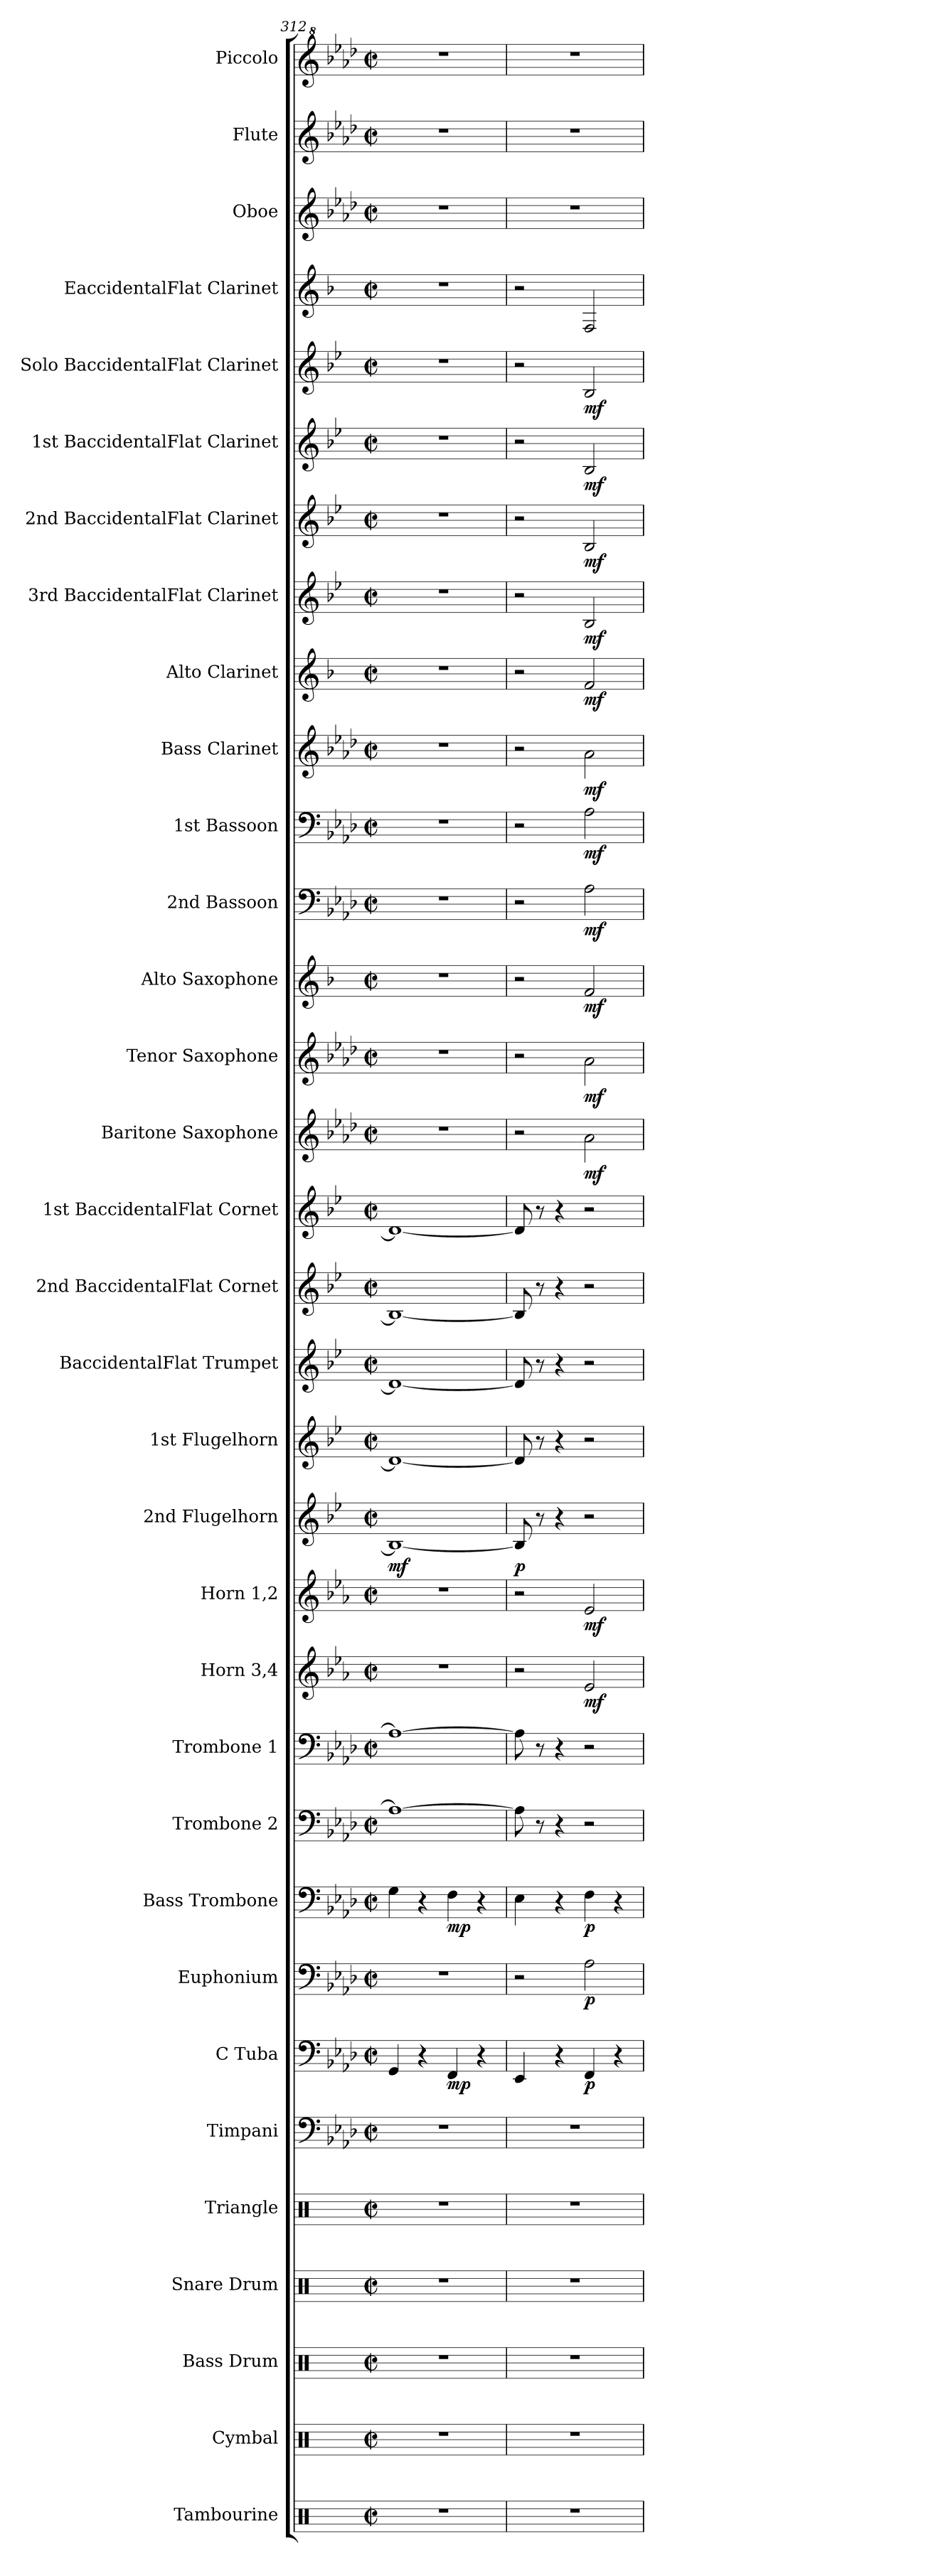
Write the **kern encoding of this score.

**kern	**kern	**kern	**kern	**kern	**kern	**kern	**dynam	**kern	**dynam	**kern	**dynam	**kern	**kern	**kern	**dynam	**kern	**dynam	**kern	**dynam	**kern	**kern	**kern	**kern	**kern	**dynam	**kern	**dynam	**kern	**dynam	**kern	**dynam	**kern	**dynam	**kern	**dynam	**kern	**dynam	**kern	**dynam	**kern	**dynam	**kern	**dynam	**kern	**dynam	**kern	**kern	**kern	**kern
*part33	*part32	*part31	*part30	*part29	*part28	*part27	*part27	*part26	*part26	*part25	*part25	*part24	*part23	*part22	*part22	*part21	*part21	*part20	*part20	*part19	*part18	*part17	*part16	*part15	*part15	*part14	*part14	*part13	*part13	*part12	*part12	*part11	*part11	*part10	*part10	*part9	*part9	*part8	*part8	*part7	*part7	*part6	*part6	*part5	*part5	*part4	*part3	*part2	*part1
*staff33	*staff32	*staff31	*staff30	*staff29	*staff28	*staff27	*staff27	*staff26	*staff26	*staff25	*staff25	*staff24	*staff23	*staff22	*staff22	*staff21	*staff21	*staff20	*staff20	*staff19	*staff18	*staff17	*staff16	*staff15	*staff15	*staff14	*staff14	*staff13	*staff13	*staff12	*staff12	*staff11	*staff11	*staff10	*staff10	*staff9	*staff9	*staff8	*staff8	*staff7	*staff7	*staff6	*staff6	*staff5	*staff5	*staff4	*staff3	*staff2	*staff1
*I"Tambourine	*I"Cymbal	*I"Bass Drum	*I"Snare Drum	*I"Triangle	*I"Timpani	*I"C Tuba	*	*I"Euphonium	*	*I"Bass Trombone	*	*I"Trombone 2	*I"Trombone 1	*I"Horn 3,4	*	*I"Horn 1,2	*	*I"2nd Flugelhorn	*	*I"1st Flugelhorn	*I"BaccidentalFlat Trumpet	*I"2nd BaccidentalFlat Cornet	*I"1st BaccidentalFlat Cornet	*I"Baritone Saxophone	*	*I"Tenor Saxophone	*	*I"Alto Saxophone	*	*I"2nd Bassoon	*	*I"1st Bassoon	*	*I"Bass Clarinet	*	*I"Alto Clarinet	*	*I"3rd BaccidentalFlat Clarinet	*	*I"2nd BaccidentalFlat Clarinet	*	*I"1st BaccidentalFlat Clarinet	*	*I"Solo BaccidentalFlat Clarinet	*	*I"EaccidentalFlat Clarinet	*I"Oboe	*I"Flute	*I"Piccolo
*I'Tamb.	*I'Cym.	*I'B. Dr.	*I'Sn. Dr.	*I'Trgl.	*I'Timp.	*I'C Tu.	*	*I'Eu.	*	*I'B. Trb.	*	*I'Trb. 2	*I'Trb. 1	*I'Hn. 3,4	*	*I'Hn. 1,2	*	*I'2nd Flghn.	*	*I'1st Flghn.	*I'BaccidentalFlat Tpt.	*I'2nd BaccidentalFlat Cnt.	*I'1st BaccidentalFlat Cnt.	*I'Bar. Sax.	*	*I'T. Sax.	*	*I'A. Sax.	*	*I'2nd Bsn.	*	*I'1st Bsn.	*	*I'B. Cl.	*	*I'A. Cl.	*	*I'3rd BaccidentalFlat Cl.	*	*I'2nd BaccidentalFlat Cl.	*	*I'1st BaccidentalFlat Cl.	*	*I'Solo BaccidentalFlat Cl.	*	*I'EaccidentalFlat Cl.	*I'Ob.	*I'Fl.	*I'Picc.
*clefX	*clefX	*clefX	*clefX	*clefX	*clefF4	*clefF4	*	*clefF4	*	*clefF4	*	*clefF4	*clefF4	*clefG2	*	*clefG2	*	*clefG2	*	*clefG2	*clefG2	*clefG2	*clefG2	*clefG2	*	*clefG2	*	*clefG2	*	*clefF4	*	*clefF4	*	*clefG2	*	*clefG2	*	*clefG2	*	*clefG2	*	*clefG2	*	*clefG2	*	*clefG2	*clefG2	*clefG2	*clefG^2
*	*	*	*	*	*	*	*	*	*	*	*	*	*	*ITrd4c7	*	*ITrd4c7	*	*ITrd1c2	*	*ITrd1c2	*ITrd1c2	*ITrd1c2	*ITrd1c2	*ITrd12c21	*	*ITrd8c14	*	*ITrd5c9	*	*	*	*	*	*ITrd8c14	*	*ITrd5c9	*	*ITrd1c2	*	*ITrd1c2	*	*ITrd1c2	*	*ITrd1c2	*	*ITrd-2c-3	*	*	*ITrd-7c-12
*k[]	*k[]	*k[]	*k[]	*k[]	*k[b-e-a-d-]	*k[b-e-a-d-]	*	*k[b-e-a-d-]	*	*k[b-e-a-d-]	*	*k[b-e-a-d-]	*k[b-e-a-d-]	*k[b-e-a-d-]	*	*k[b-e-a-d-]	*	*k[b-e-a-d-]	*	*k[b-e-a-d-]	*k[b-e-a-d-]	*k[b-e-a-d-]	*k[b-e-a-d-]	*k[b-e-a-d-]	*	*k[b-e-a-d-]	*	*k[b-e-a-d-]	*	*k[b-e-a-d-]	*	*k[b-e-a-d-]	*	*k[b-e-a-d-]	*	*k[b-e-a-d-]	*	*k[b-e-a-d-]	*	*k[b-e-a-d-]	*	*k[b-e-a-d-]	*	*k[b-e-a-d-]	*	*k[b-e-a-d-]	*k[b-e-a-d-]	*k[b-e-a-d-]	*k[b-e-a-d-]
*M4/4	*M4/4	*M4/4	*M4/4	*M4/4	*M4/4	*M4/4	*	*M4/4	*	*M4/4	*	*M4/4	*M4/4	*M4/4	*	*M4/4	*	*M4/4	*	*M4/4	*M4/4	*M4/4	*M4/4	*M4/4	*	*M4/4	*	*M4/4	*	*M4/4	*	*M4/4	*	*M4/4	*	*M4/4	*	*M4/4	*	*M4/4	*	*M4/4	*	*M4/4	*	*M4/4	*M4/4	*M4/4	*M4/4
*met(c|)	*met(c|)	*met(c|)	*met(c|)	*met(c|)	*met(c|)	*met(c|)	*	*met(c|)	*	*met(c|)	*	*met(c|)	*met(c|)	*met(c|)	*	*met(c|)	*	*met(c|)	*	*met(c|)	*met(c|)	*met(c|)	*met(c|)	*met(c|)	*	*met(c|)	*	*met(c|)	*	*met(c|)	*	*met(c|)	*	*met(c|)	*	*met(c|)	*	*met(c|)	*	*met(c|)	*	*met(c|)	*	*met(c|)	*	*met(c|)	*met(c|)	*met(c|)	*met(c|)
=312	=312	=312	=312	=312	=312	=312	=312	=312	=312	=312	=312	=312	=312	=312	=312	=312	=312	=312	=312	=312	=312	=312	=312	=312	=312	=312	=312	=312	=312	=312	=312	=312	=312	=312	=312	=312	=312	=312	=312	=312	=312	=312	=312	=312	=312	=312	=312	=312	=312
!	!	!	!	!	!	!	!	!	!	!	!	!	!	!	!	!	!	!	!LO:DY:b	!	!	!	!	!	!	!	!	!	!	!	!	!	!	!	!	!	!	!	!	!	!	!	!	!	!	!	!	!	!
1r	1r	1r	1r	1r	1r	4GG/	.	1r	.	4G\	.	1A-_	1A-_	1r	.	1r	.	1A-_	mf	1c_	1c_	1A-_	1c_	1r	.	1r	.	1r	.	1r	.	1r	.	1r	.	1r	.	1r	.	1r	.	1r	.	1r	.	1r	1r	1r	1r
.	.	.	.	.	.	4r	.	.	.	4r	.	.	.	.	.	.	.	.	.	.	.	.	.	.	.	.	.	.	.	.	.	.	.	.	.	.	.	.	.	.	.	.	.	.	.	.	.	.	.
!	!	!	!	!	!	!	!LO:DY:b	!	!	!	!LO:DY:b	!	!	!	!	!	!	!	!	!	!	!	!	!	!	!	!	!	!	!	!	!	!	!	!	!	!	!	!	!	!	!	!	!	!	!	!	!	!
.	.	.	.	.	.	4FF/	mp	.	.	4F\	mp	.	.	.	.	.	.	.	.	.	.	.	.	.	.	.	.	.	.	.	.	.	.	.	.	.	.	.	.	.	.	.	.	.	.	.	.	.	.
.	.	.	.	.	.	4r	.	.	.	4r	.	.	.	.	.	.	.	.	.	.	.	.	.	.	.	.	.	.	.	.	.	.	.	.	.	.	.	.	.	.	.	.	.	.	.	.	.	.	.
=313	=313	=313	=313	=313	=313	=313	=313	=313	=313	=313	=313	=313	=313	=313	=313	=313	=313	=313	=313	=313	=313	=313	=313	=313	=313	=313	=313	=313	=313	=313	=313	=313	=313	=313	=313	=313	=313	=313	=313	=313	=313	=313	=313	=313	=313	=313	=313	=313	=313
!	!	!	!	!	!	!	!	!	!	!	!	!	!	!	!	!	!	!	!LO:DY:b	!	!	!	!	!	!	!	!	!	!	!	!	!	!	!	!	!	!	!	!	!	!	!	!	!	!	!	!	!	!
1r	1r	1r	1r	1r	1r	4EE-/	.	2r	.	4E-\	.	8A-\]	8A-\]	2r	.	2r	.	8A-/]	p	8c/]	8c/]	8A-/]	8c/]	2r	.	2r	.	2r	.	2r	.	2r	.	2r	.	2r	.	2r	.	2r	.	2r	.	2r	.	2r	1r	1r	1r
.	.	.	.	.	.	.	.	.	.	.	.	8r	8r	.	.	.	.	8r	.	8r	8r	8r	8r	.	.	.	.	.	.	.	.	.	.	.	.	.	.	.	.	.	.	.	.	.	.	.	.	.	.
.	.	.	.	.	.	4r	.	.	.	4r	.	4r	4r	.	.	.	.	4r	.	4r	4r	4r	4r	.	.	.	.	.	.	.	.	.	.	.	.	.	.	.	.	.	.	.	.	.	.	.	.	.	.
!	!	!	!	!	!	!	!LO:DY:b	!	!LO:DY:b	!	!LO:DY:b	!	!	!	!LO:DY:b	!	!LO:DY:b	!	!	!	!	!	!	!	!LO:DY:b	!	!LO:DY:b	!	!LO:DY:b	!	!LO:DY:b	!	!LO:DY:b	!	!LO:DY:b	!	!LO:DY:b	!	!LO:DY:b	!	!LO:DY:b	!	!LO:DY:b	!	!LO:DY:b	!	!	!	!
.	.	.	.	.	.	4FF/	p	2A-\	p	4F\	p	2r	2r	2A-/	mf	2A-/	mf	2r	.	2r	2r	2r	2r	2A-\	mf	2A-\	mf	2A-/	mf	2A-\	mf	2A-\	mf	2A-\	mf	2A-/	mf	2A-/	mf	2A-/	mf	2A-/	mf	2A-/	mf	2A-/	.	.	.
.	.	.	.	.	.	4r	.	.	.	4r	.	.	.	.	.	.	.	.	.	.	.	.	.	.	.	.	.	.	.	.	.	.	.	.	.	.	.	.	.	.	.	.	.	.	.	.	.	.	.
=	=	=	=	=	=	=	=	=	=	=	=	=	=	=	=	=	=	=	=	=	=	=	=	=	=	=	=	=	=	=	=	=	=	=	=	=	=	=	=	=	=	=	=	=	=	=	=	=	=
*-	*-	*-	*-	*-	*-	*-	*-	*-	*-	*-	*-	*-	*-	*-	*-	*-	*-	*-	*-	*-	*-	*-	*-	*-	*-	*-	*-	*-	*-	*-	*-	*-	*-	*-	*-	*-	*-	*-	*-	*-	*-	*-	*-	*-	*-	*-	*-	*-	*-
